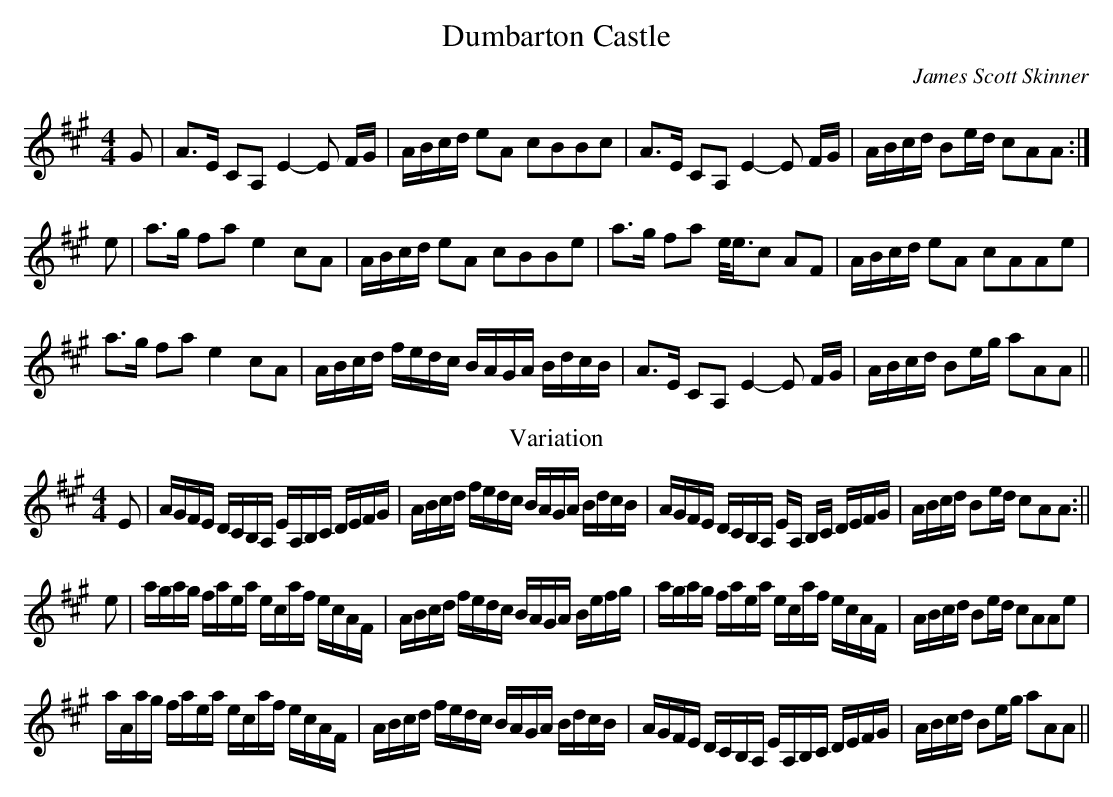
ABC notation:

X:1
T:Dumbarton Castle
M:4/4
L:1/8
C:James Scott Skinner
K:A
G|A>E CA,E2-E F/2G/2|A/2B/2c/2d/2 eA cBBc|A>E CA,E2-E F/2G/2|A/2B/2c/2d/2 Be/2d/2 cAA:|
e|a>g fa e2-cA|A/2B/2c/2d/2 eA cBBe|a>g fa e/2<e/2c AF|A/2B/2c/2d/2 eA cAAe|
a>g fa e2-cA|A/2B/2c/2d/2 f/2e/2d/2c/2 B/2A/2G/2A/2 B/2d/2c/2B/2|A>E CA,E2-E F/2G/2|A/2B/2c/2d/2 Be/2g/2 aAA||
T:Variation
E|A/2G/2F/2E/2 D/2C/2B,/2A,/2 E/2A,/2B,/2C/2 D/2E/2F/G/2|A/2B/2c/2d/2 f/2e/2d/2c/2 B/2A/2G/2A/2 B/2d/2c/2B/2|A/2G/2F/2E/2 D/2C/2B,/2A,/2 E/2A,/2 B,/2C/2 D/2E/2F/2G/2|A/2B/2c/2d/2 Be/2d/2 cAA:||
e|a/2g/2a/2g/2 f/2a/2e/2a/2 e/2c/2a/2f/2 e/2c/2A/2F/2|A/2B/2c/2d/2 f/2e/2d/2c/2 B/2A/2G/2A/2 B/2e/2f/2g/2|a/2g/2a/2g/2 f/2a/2e/2a/2 e/2c/2a/2f/2 e/2c/2A/2F/2|A/2B/2c/2d/2 Be/2d/2 cAAe|
a/2A/2a/2g/2 f/2a/2e/2a/2 e/2c/2a/2f/2 e/2c/2A/2F/2|A/2B/2c/2d/2 f/2e/2d/2c/2 B/2A/2G/2A/2 B/2d/2c/2B/2|A/2G/2F/2E/2 D/2C/2B,/2A,/2 E/2A,/2B,/2C/2 D/2E/2F/2G/2|A/2B/2c/2d/2 Be/2g/2 aAA||
